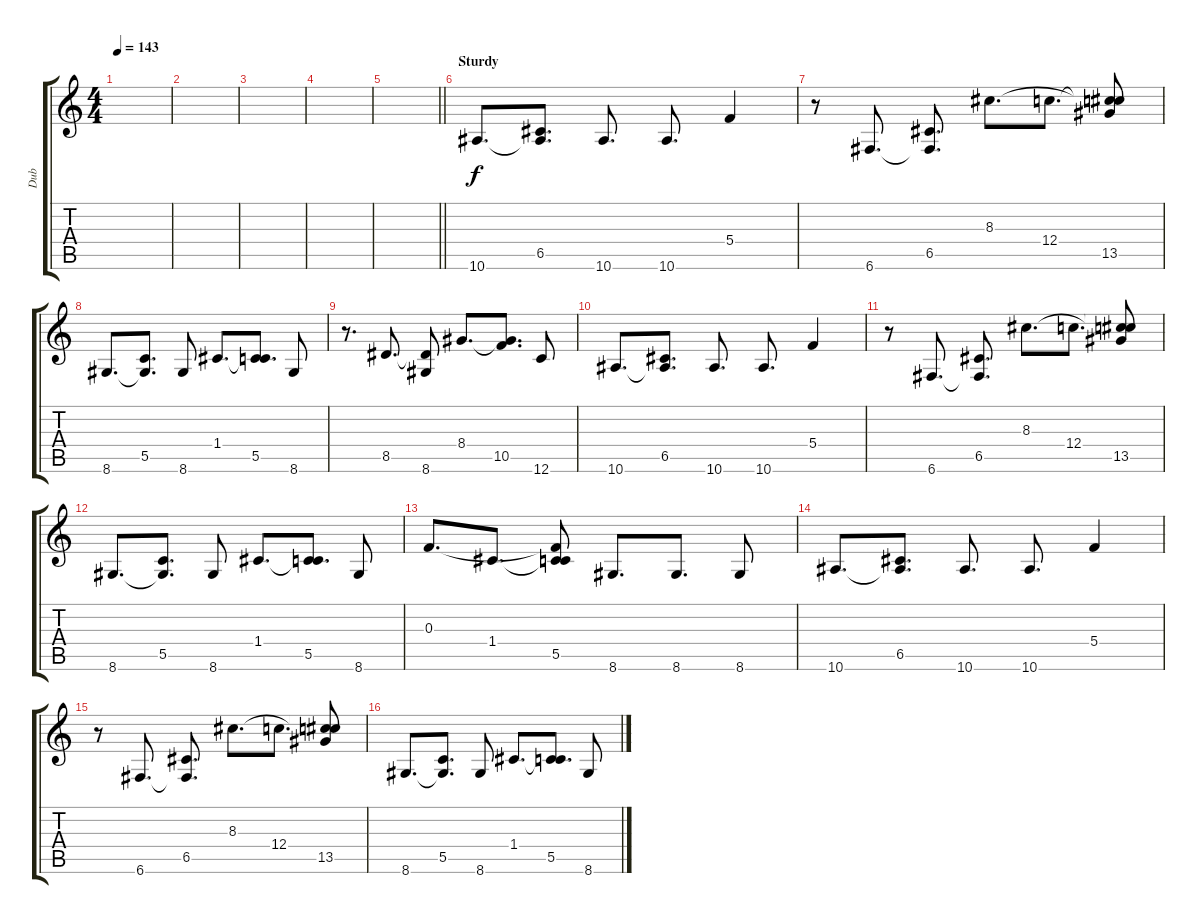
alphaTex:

\track ("Dub" "Dub") {instrument distortionguitar}
\staff {score tabs}
\tuning (D4 A3 F3 C3 G2 C2) {hide}
\ts (4 4)
\tempo 143
\clef g2
\ks c
|
|
|
|
\barLineRight lightlight
|
\section ("" "Sturdy")
10.6.8{d} (6.5 10.6{t}).8{d} 10.6.8{d} 10.6.8{d} 5.4.4 |
r.8 6.6.8{d} (6.5 6.6{t}).8{d} 8.3.8{d} 12.4.8{d} (8.3{t} 12.4{t} 13.5).8 |
8.6.8{d} (5.5 8.6{t}).8{d} 8.6.8 1.4.8{d} (1.4{t} 5.5).8{d} 8.6.8 |
r.8{d} 8.5.8{d} (8.5{t} 8.6).8 8.4.8{d} (8.4{t} 10.5).8{d} 12.6.8 |
10.6.8{d} (6.5 10.6{t}).8{d} 10.6.8{d} 10.6.8{d} 5.4.4 |
r.8 6.6.8{d} (6.5 6.6{t}).8{d} 8.3.8{d} 12.4.8{d} (8.3{t} 12.4{t} 13.5).8 |
8.6.8{d} (5.5 8.6{t}).8{d} 8.6.8 1.4.8{d} (1.4{t} 5.5).8{d} 8.6.8 |
0.3.8{d} 1.4.8{d} (0.3{t} 1.4{t} 5.5).8 8.6.8{d} 8.6.8{d} 8.6.8 |
10.6.8{d} (6.5 10.6{t}).8{d} 10.6.8{d} 10.6.8{d} 5.4.4 |
r.8 6.6.8{d} (6.5 6.6{t}).8{d} 8.3.8{d} 12.4.8{d} (8.3{t} 12.4{t} 13.5).8 |
8.6.8{d} (5.5 8.6{t}).8{d} 8.6.8 1.4.8{d} (1.4{t} 5.5).8{d} 8.6.8
